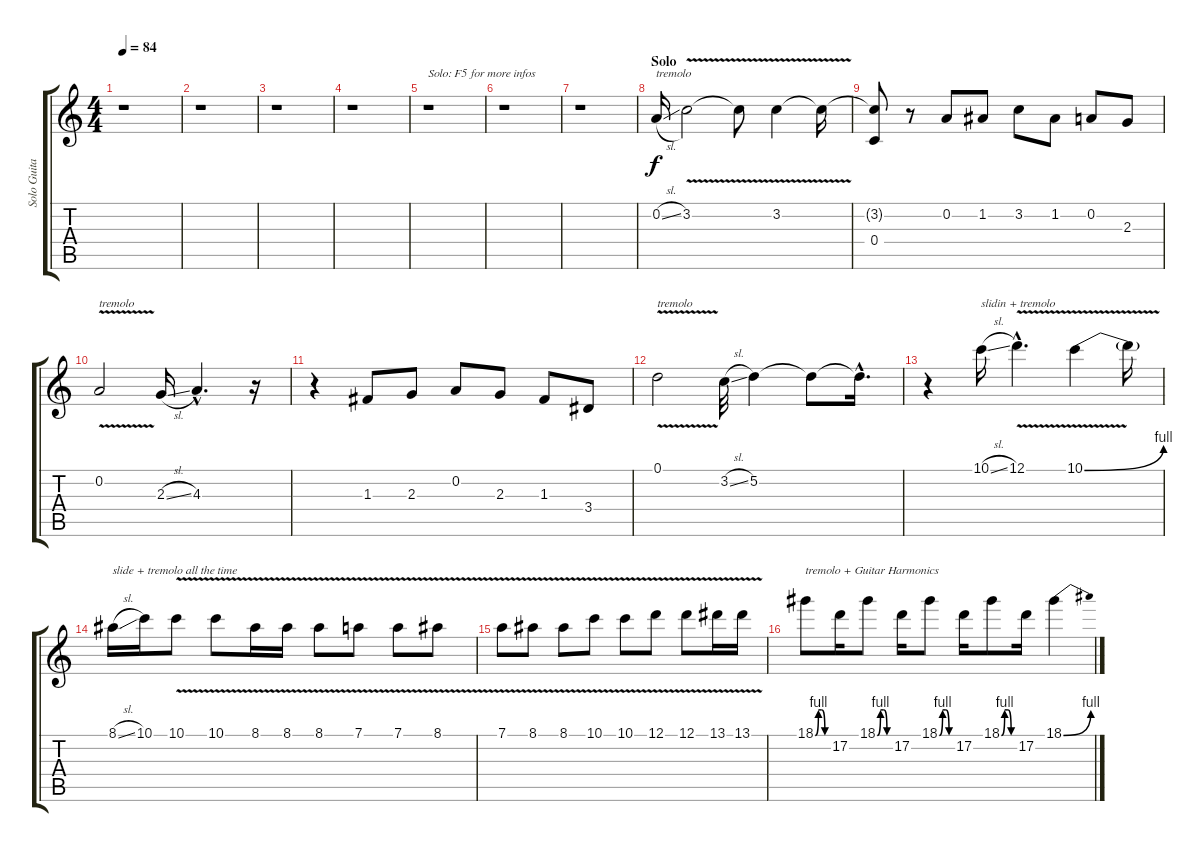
\track ("Solo Guitar/Fill (Demir)" "Solo Guita") {instrument overdrivenguitar}
\staff {score tabs}
\tuning (D4 A3 F3 C3 G2 D2) {hide}
\ts (4 4)
\tempo 84
\clef g2
\ks c
r.1{dy f} |
r.1 |
r.1 |
r.1 |
r.1{txt "Solo: F5 for more infos"} |
r.1 |
r.1 |
\section ("" "Solo")
0.2{sl}.16{txt "tremolo" volume 14} 3.2{v}.2 3.2{t}.8 3.2{v}.4 3.2{t}.16 |
(3.2{t} 0.4).8 r.8 0.2.8 1.2.8 3.2.8 1.2.8 0.2.8 2.3.8 |
0.2{v}.2{txt "tremolo"} 2.3{sl}.16 4.3{hac}.4{d} r.16 |
r.4 1.3.8 2.3.8 0.2.8 2.3.8 1.3.8 3.4.8 |
0.1{v}.2{txt "tremolo"} 3.2{sl}.32 5.2.4 5.2{t}.8 5.2{hac t}.16{d} |
r.4 10.1{sl}.16{txt "slidin + tremolo"} 12.1{v hac}.4{d} 10.1{be (bend 0 0 60 4) v}.4 10.1{t}.16 |
8.1{sl}.16{txt "slide + tremolo all the time"} 10.1.16 10.1{v}.8 10.1{v}.8 8.1{v}.16 8.1{v}.16 8.1{v}.8 7.1{v}.8 7.1{v}.8 8.1{v}.8 |
7.1{v}.8 8.1{v}.8 8.1{v}.8 10.1{v}.8 10.1{v}.8 12.1{v}.8 12.1{v}.8 13.1{v}.16 13.1{v}.16 |
18.1{be (custom 0 0 15 4 30 4 45 0 60 0)}.8{txt "tremolo + Guitar Harmonics" volume 10} 17.2.16 18.1{be (custom 0 0 15 4 30 4 45 0 60 0)}.8 17.2.16 18.1{be (custom 0 0 15 4 30 4 45 0 60 0)}.8 17.2.16 18.1{be (custom 0 0 15 4 30 4 45 0 60 0)}.8 17.2.16 18.1{be (bend 0 0 60 4)}.4
